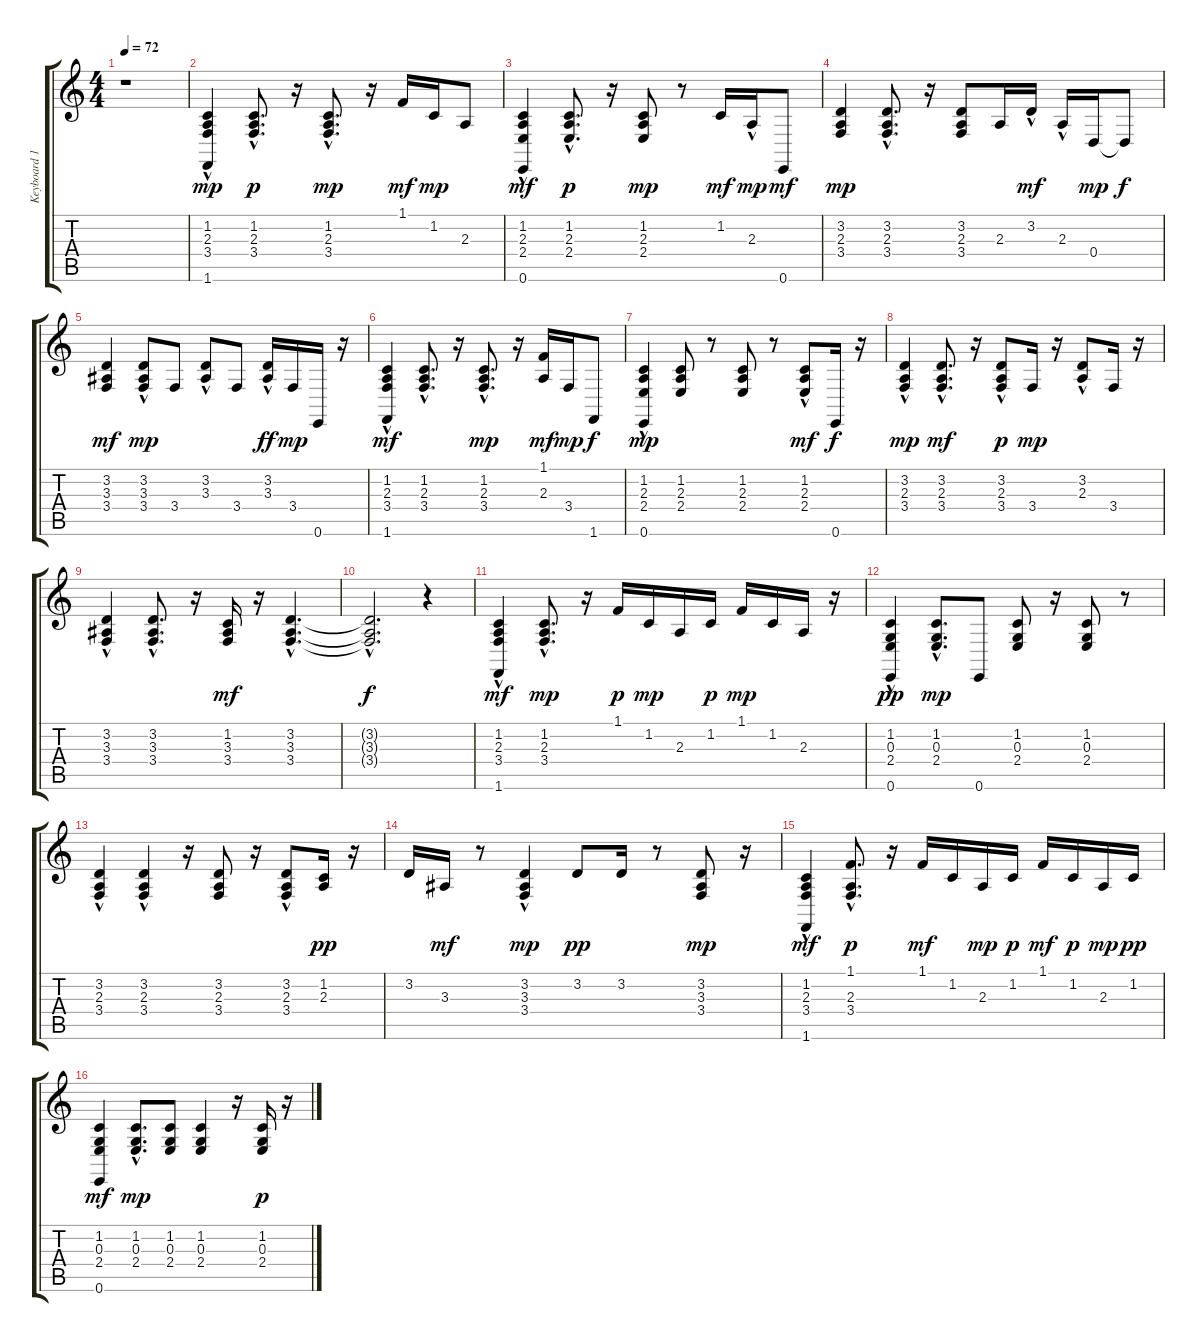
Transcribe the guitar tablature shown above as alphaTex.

\track ("Keyboard 1" "Keyboard 1") {instrument electricgrandpiano}
\staff {score tabs}
\tuning (E4 B3 G3 D3 A2 E2) {hide}
\ts (4 4)
\tempo 72
\clef g2
\ks c
r.1{dy mp instrument electricgrandpiano} |
(1.2 2.3 3.4{hac} 1.6{hac}).4 (1.2{hac} 2.3{hac} 3.4{hac}).8{d dy p} r.16 (1.2{hac} 2.3{hac} 3.4{hac}).8{d dy mp} r.16 1.1.16{dy mf} 1.2.16{dy mp} 2.3.8 |
(1.2 2.3 2.4 0.6{hac}).4{dy mf} (1.2{hac} 2.3{hac} 2.4{hac}).8{d dy p} r.16 (1.2 2.3 2.4).8{dy mp} r.8 1.2.16{dy mf} 2.3{hac}.16{dy mp} 0.6.8{dy mf} |
(3.2 2.3 3.4).4{dy mp} (3.2 2.3{hac} 3.4{hac}).8{d} r.16 (3.2 2.3 3.4).8 2.3.16 3.2{hac}.16{dy mf} 2.3{hac}.16 0.4.16{dy mp} 0.4{t}.8{dy f} |
(3.2 3.3 3.4).4{dy mf} (3.2{hac} 3.3{hac} 3.4).8{dy mp} 3.4.8 (3.2{hac} 3.3{hac}).8 3.4.8 (3.2{hac} 3.3{hac}).16{dy ff} 3.4.16{dy mp} 0.6.16 r.16 |
(1.2{hac} 2.3{hac} 3.4{hac} 1.6{hac}).4{dy mf} (1.2{hac} 2.3{hac} 3.4{hac}).8{d} r.16 (1.2{hac} 2.3{hac} 3.4{hac}).8{d dy mp} r.16 (1.1 2.3).16{dy mf} 3.4.16{dy mp} 1.6.8{dy f} |
(1.2{hac} 2.3{hac} 2.4{hac} 0.6{hac}).4{dy mp} (1.2 2.3 2.4).8 r.8 (1.2 2.3 2.4).8 r.8 (1.2{hac} 2.3{hac} 2.4{hac}).8{dy mf} 0.6.16{dy f} r.16 |
(3.2{hac} 2.3{hac} 3.4{hac}).4{dy mp} (3.2{hac} 2.3{hac} 3.4{hac}).8{d dy mf} r.16 (3.2{hac} 2.3{hac} 3.4).8{dy p} 3.4.16{dy mp} r.16 (3.2{hac} 2.3{hac}).8 3.4.16 r.16 |
(3.2{hac} 3.3{hac} 3.4{hac}).4 (3.2{hac} 3.3{hac} 3.4{hac}).8{d} r.16 (1.2 3.3 3.4).16{dy mf} r.16 (3.2{hac} 3.3{hac} 3.4{hac}).4{d} |
(3.2{hac t} 3.3{hac t} 3.4{hac t}).2{d dy f} r.4 |
(1.2{hac} 2.3{hac} 3.4{hac} 1.6{hac}).4{dy mf} (1.2 2.3{hac} 3.4{hac}).8{d dy mp} r.16 1.1.16{dy p} 1.2.16{dy mp} 2.3.16 1.2.16{dy p} 1.1.16{dy mp} 1.2.16 2.3.16 r.16 |
(1.2 0.3 2.4 0.6{hac}).4{dy pp} (1.2{hac} 0.3{hac} 2.4{hac}).8{d dy mp} 0.6.8 (1.2 0.3 2.4).8 r.16 (1.2 0.3 2.4).8 r.8 |
(3.2{hac} 2.3{hac} 3.4{hac}).4 (3.2{hac} 2.3{hac} 3.4).4 r.16 (3.2 2.3 3.4).8 r.16 (3.2 2.3 3.4{hac}).8 (1.2 2.3).16{dy pp} r.16 |
3.2.16 3.3.16{dy mf} r.8 (3.2{hac} 3.3 3.4).4{dy mp} 3.2.8{dy pp} 3.2.16 r.8 (3.2 3.3 3.4).8{dy mp} r.16 |
(1.2{hac} 2.3{hac} 3.4{hac} 1.6).4{dy mf} (1.1{hac} 2.3 3.4).8{d dy p} r.16 1.1.16{dy mf} 1.2.16 2.3.16{dy mp} 1.2.16{dy p} 1.1.16{dy mf} 1.2.16{dy p} 2.3.16{dy mp} 1.2.16{dy pp} |
(1.2 0.3 2.4 0.6).4{dy mf} (1.2 0.3 2.4{hac}).8{d dy mp} (1.2 0.3 2.4).8 (1.2 0.3 2.4).4 r.16 (1.2 0.3 2.4).16{dy p} r.16
